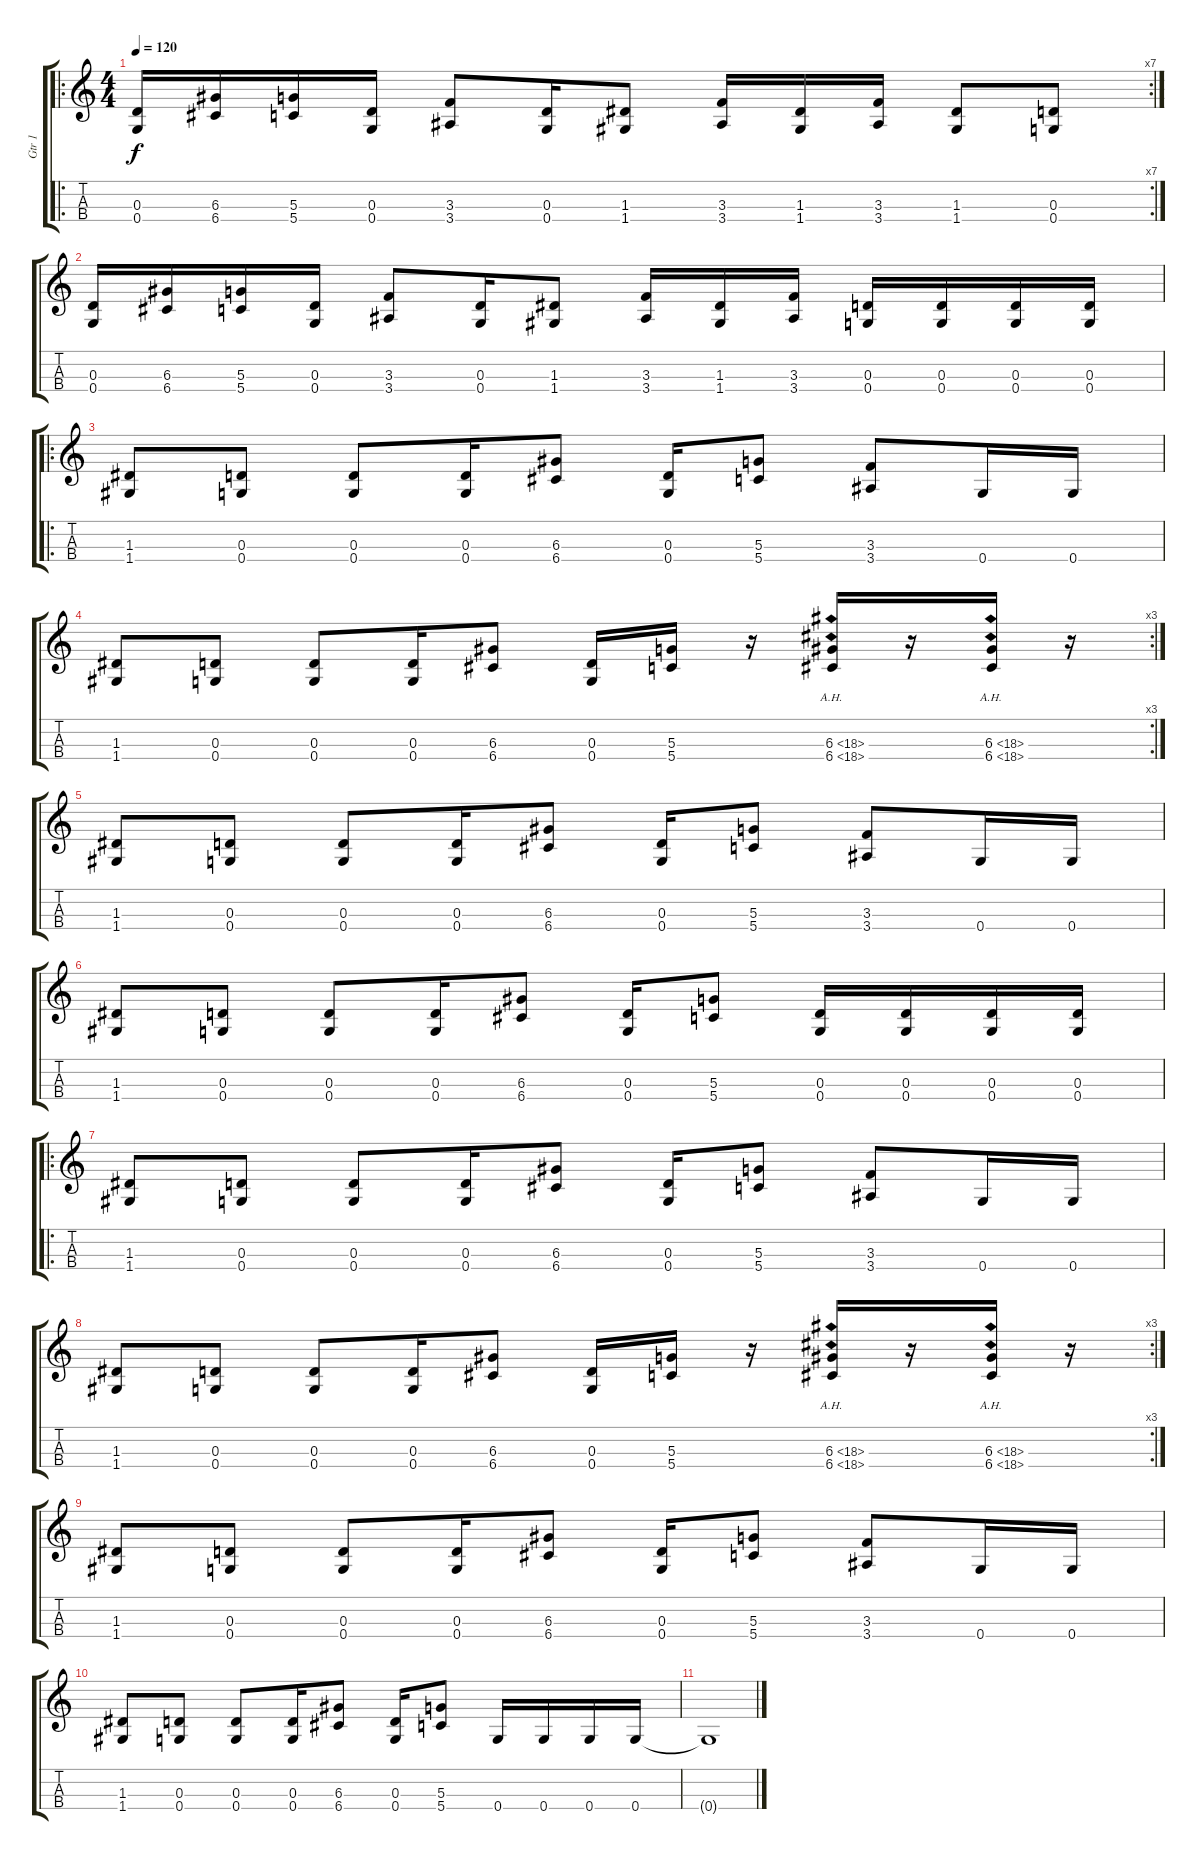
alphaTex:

\track ("Gtr 1" "Gtr 1") {instrument overdrivenguitar}
\staff {score tabs}
\tuning (B3 G3 D3 G2) {hide}
\ro
\rc 7
\ts (4 4)
\tempo 120
\clef g2
\ks c
(0.3 0.4).16{dy f} (6.3 6.4).16 (5.3 5.4).16 (0.3 0.4).16 (3.3 3.4).8 (0.3 0.4).16 (1.3 1.4).8 (3.3 3.4).16 (1.3 1.4).16 (3.3 3.4).16 (1.3 1.4).8 (0.3 0.4).8 |
(0.3 0.4).16 (6.3 6.4).16 (5.3 5.4).16 (0.3 0.4).16 (3.3 3.4).8 (0.3 0.4).16 (1.3 1.4).8 (3.3 3.4).16 (1.3 1.4).16 (3.3 3.4).16 (0.3 0.4).16 (0.3 0.4).16 (0.3 0.4).16 (0.3 0.4).16 |
\ro
(1.3 1.4).8 (0.3 0.4).8 (0.3 0.4).8 (0.3 0.4).16 (6.3 6.4).8 (0.3 0.4).16 (5.3 5.4).8 (3.3 3.4).8 0.4.16 0.4.16 |
\rc 3
(1.3 1.4).8 (0.3 0.4).8 (0.3 0.4).8 (0.3 0.4).16 (6.3 6.4).8 (0.3 0.4).16 (5.3 5.4).16 r.16 (6.3{ah 12} 6.4{ah 12}).16 r.16 (6.3{ah 12} 6.4{ah 12}).16 r.16 |
(1.3 1.4).8 (0.3 0.4).8 (0.3 0.4).8 (0.3 0.4).16 (6.3 6.4).8 (0.3 0.4).16 (5.3 5.4).8 (3.3 3.4).8 0.4.16 0.4.16 |
(1.3 1.4).8 (0.3 0.4).8 (0.3 0.4).8 (0.3 0.4).16 (6.3 6.4).8 (0.3 0.4).16 (5.3 5.4).8 (0.3 0.4).16 (0.3 0.4).16 (0.3 0.4).16 (0.3 0.4).16 |
\ro
(1.3 1.4).8 (0.3 0.4).8 (0.3 0.4).8 (0.3 0.4).16 (6.3 6.4).8 (0.3 0.4).16 (5.3 5.4).8 (3.3 3.4).8 0.4.16 0.4.16 |
\rc 3
(1.3 1.4).8 (0.3 0.4).8 (0.3 0.4).8 (0.3 0.4).16 (6.3 6.4).8 (0.3 0.4).16 (5.3 5.4).16 r.16 (6.3{ah 12} 6.4{ah 12}).16 r.16 (6.3{ah 12} 6.4{ah 12}).16 r.16 |
(1.3 1.4).8 (0.3 0.4).8 (0.3 0.4).8 (0.3 0.4).16 (6.3 6.4).8 (0.3 0.4).16 (5.3 5.4).8 (3.3 3.4).8 0.4.16 0.4.16 |
(1.3 1.4).8 (0.3 0.4).8 (0.3 0.4).8 (0.3 0.4).16 (6.3 6.4).8 (0.3 0.4).16 (5.3 5.4).8 0.4.16 0.4.16 0.4.16 0.4.16 |
0.4{t}.1
